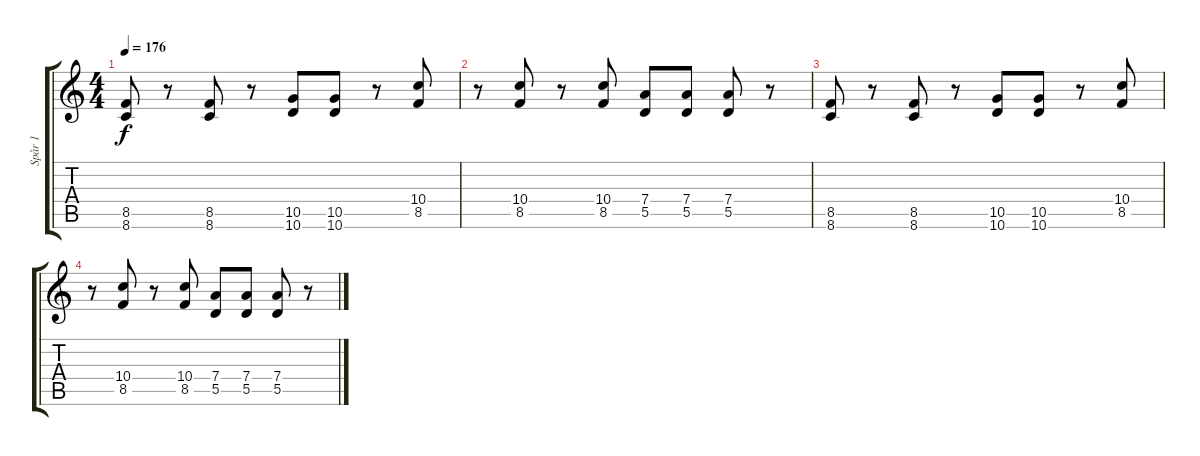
\track ("Spår 1" "Spår 1") {instrument distortionguitar}
\staff {score tabs}
\tuning (E4 B3 G3 D3 A2 E2) {hide}
\ts (4 4)
\tempo 176
\clef g2
\ks c
(8.5 8.6).8{dy f} r.8 (8.5 8.6).8 r.8 (10.5 10.6).8 (10.5 10.6).8 r.8 (10.4 8.5).8 |
r.8 (10.4 8.5).8 r.8 (10.4 8.5).8 (7.4 5.5).8 (7.4 5.5).8 (7.4 5.5).8 r.8 |
(8.5 8.6).8 r.8 (8.5 8.6).8 r.8 (10.5 10.6).8 (10.5 10.6).8 r.8 (10.4 8.5).8 |
r.8 (10.4 8.5).8 r.8 (10.4 8.5).8 (7.4 5.5).8 (7.4 5.5).8 (7.4 5.5).8 r.8
